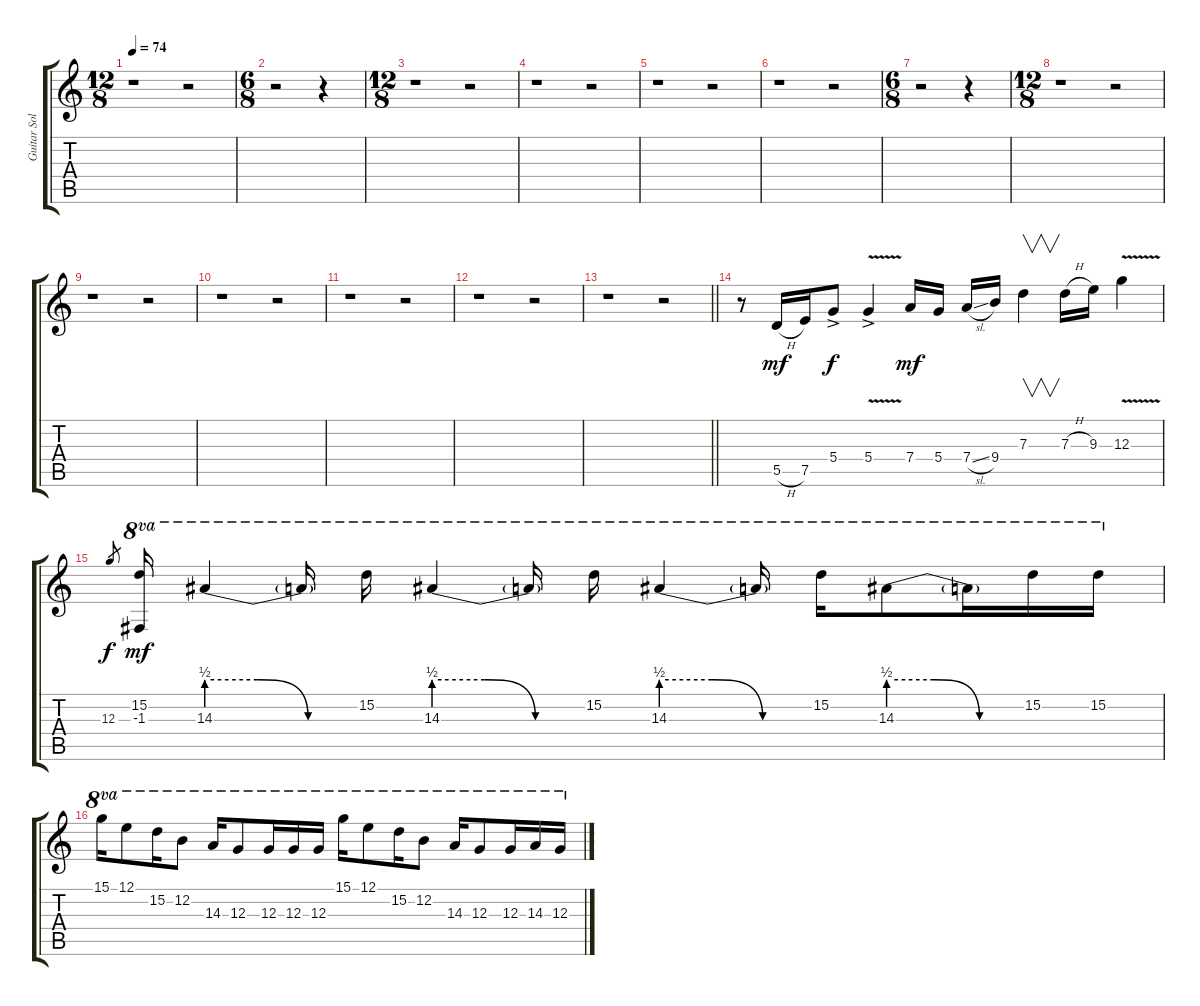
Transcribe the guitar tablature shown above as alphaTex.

\track ("Guitar Solo" "Guitar Sol") {instrument overdrivenguitar}
\staff {score tabs}
\tuning (E4 B3 G3 D3 A2 E2) {hide}
\ts (12 8)
\tempo 74
\clef g2
\ks c
r.1{dy mf} r.2 |
\ts (6 8)
r.2 r.4 |
\ts (12 8)
r.1 r.2 |
r.1 r.2 |
r.1 r.2 |
r.1 r.2 |
\ts (6 8)
r.2 r.4 |
\ts (12 8)
r.1 r.2 |
r.1 r.2 |
r.1 r.2 |
r.1 r.2 |
r.1 r.2 |
\barLineRight lightlight
r.1 r.2 |
r.8 5.5{h}.16 7.5.16 5.4{ac}.8{dy f} 5.4{v ac}.4 7.4.16{dy mf} 5.4.16 7.4{sl}.16 9.4.16 7.3.4{v} 7.3{h}.16 9.3.16 12.3{v}.4 |
12.3.8{gr dy f} (15.2 -1.3).16{ot 8va dy mf} 14.3{be (custom 0 2 20 2 40 0 60 0)}.4{ot 8va} 14.3{t}.16{ot 8va} 15.2.16{ot 8va} 14.3{be (custom 0 2 20 2 40 0 60 0)}.4{ot 8va} 14.3{t}.16{ot 8va} 15.2.16{ot 8va} 14.3{be (custom 0 2 20 2 40 0 60 0)}.4{ot 8va} 14.3{t}.16{ot 8va} 15.2.16{ot 8va} 14.3{be (custom 0 2 20 2 40 0 60 0)}.8{ot 8va} 14.3{t}.16{ot 8va} 15.2.16{ot 8va} 15.2.16{ot 8va} |
15.1.16{ot 8va} 12.1.8{ot 8va} 15.2.16{ot 8va} 12.2.8{ot 8va} 14.3.16{ot 8va} 12.3.8{ot 8va} 12.3.16{ot 8va} 12.3.16{ot 8va} 12.3.16{ot 8va} 15.1.16{ot 8va} 12.1.8{ot 8va} 15.2.16{ot 8va} 12.2.8{ot 8va} 14.3.16{ot 8va} 12.3.8{ot 8va} 12.3.16{ot 8va} 14.3.16{ot 8va} 12.3.16{ot 8va}
